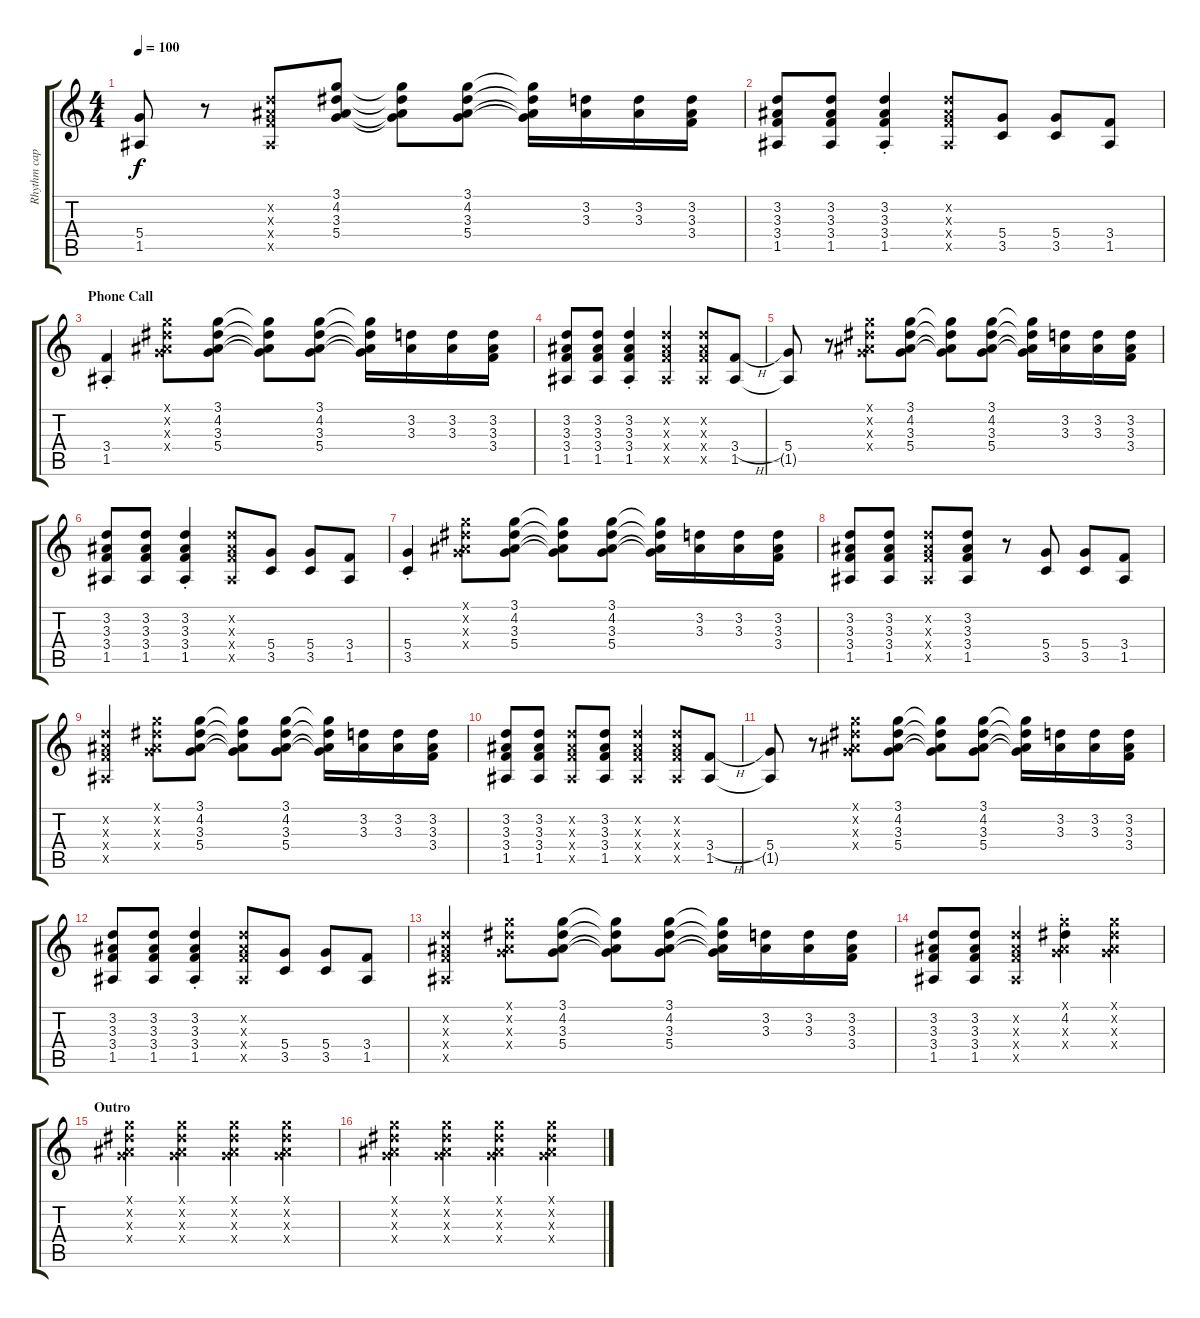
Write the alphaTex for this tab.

\track ("Rhythm capo 1 (Jagger)" "Rhythm cap") {instrument distortionguitar}
\staff {score tabs}
\tuning (E4 B3 G3 D3 A2 E2) {hide}
\ts (4 4)
\tempo 100
\clef g2
\ks c
(5.4 1.5{t}).8{dy f} r.8 (3.2{x} 3.3{x} 3.4{x} 1.5{x}).8 (3.1 4.2 3.3 5.4).8 (3.1{t} 4.2{t} 3.3{t} 5.4{t}).8 (3.1 4.2 3.3 5.4).8 (3.1{t} 4.2{t} 3.3{t} 5.4{t}).16 (3.2 3.3).16 (3.2 3.3).16 (3.2 3.3 3.4).16 |
(3.2 3.3 3.4 1.5).8 (3.2 3.3 3.4 1.5).8 (3.2{st} 3.3{st} 3.4{st} 1.5{st}).4 (3.2{x} 3.3{x} 3.4{x} 1.5{x}).8 (5.4 3.5).8 (5.4 3.5).8 (3.4 1.5).8 |
\section ("" "Phone Call")
(3.4{st} 1.5{st}).4 (3.1{x} 4.2{x} 3.3{x} 5.4{x}).8 (3.1 4.2 3.3 5.4).8 (3.1{t} 4.2{t} 3.3{t} 5.4{t}).8 (3.1 4.2 3.3 5.4).8 (3.1{t} 4.2{t} 3.3{t} 5.4{t}).16 (3.2 3.3).16 (3.2 3.3).16 (3.2 3.3 3.4).16 |
(3.2 3.3 3.4 1.5).8 (3.2 3.3 3.4 1.5).8 (3.2{st} 3.3{st} 3.4{st} 1.5{st}).4 (3.2{x} 3.3{x} 3.4{x} 1.5{x}).4 (3.2{x} 3.3{x} 3.4{x} 1.5{x}).8 (3.4{h} 1.5).8 |
(5.4 1.5{t}).8 r.8 (3.1{x} 4.2{x} 3.3{x} 5.4{x}).8 (3.1 4.2 3.3 5.4).8 (3.1{t} 4.2{t} 3.3{t} 5.4{t}).8 (3.1 4.2 3.3 5.4).8 (3.1{t} 4.2{t} 3.3{t} 5.4{t}).16 (3.2 3.3).16 (3.2 3.3).16 (3.2 3.3 3.4).16 |
(3.2 3.3 3.4 1.5).8 (3.2 3.3 3.4 1.5).8 (3.2{st} 3.3{st} 3.4{st} 1.5{st}).4 (3.2{x} 3.3{x} 3.4{x} 1.5{x}).8 (5.4 3.5).8 (5.4 3.5).8 (3.4 1.5).8 |
(5.4{st} 3.5{st}).4 (3.1{x} 4.2{x} 3.3{x} 5.4{x}).8 (3.1 4.2 3.3 5.4).8 (3.1{t} 4.2{t} 3.3{t} 5.4{t}).8 (3.1 4.2 3.3 5.4).8 (3.1{t} 4.2{t} 3.3{t} 5.4{t}).16 (3.2 3.3).16 (3.2 3.3).16 (3.2 3.3 3.4).16 |
(3.2 3.3 3.4 1.5).8 (3.2 3.3 3.4 1.5).8 (3.2{x} 3.3{x} 3.4{x} 1.5{x}).8 (3.2 3.3 3.4 1.5).8 r.8 (5.4 3.5).8 (5.4 3.5).8 (3.4 1.5).8 |
(3.2{x} 3.3{x} 3.4{x} 1.5{x}).4 (3.1{x} 4.2{x} 3.3{x} 5.4{x}).8 (3.1 4.2 3.3 5.4).8 (3.1{t} 4.2{t} 3.3{t} 5.4{t}).8 (3.1 4.2 3.3 5.4).8 (3.1{t} 4.2{t} 3.3{t} 5.4{t}).16 (3.2 3.3).16 (3.2 3.3).16 (3.2 3.3 3.4).16 |
(3.2 3.3 3.4 1.5).8 (3.2 3.3 3.4 1.5).8 (3.2{x} 3.3{x} 3.4{x} 1.5{x}).8 (3.2 3.3 3.4 1.5).8 (3.2{x} 3.3{x} 3.4{x} 1.5{x}).4 (3.2{x} 3.3{x} 3.4{x} 1.5{x}).8 (3.4{h} 1.5).8 |
(5.4 1.5{t}).8 r.8 (3.1{x} 4.2{x} 3.3{x} 5.4{x}).8 (3.1 4.2 3.3 5.4).8 (3.1{t} 4.2{t} 3.3{t} 5.4{t}).8 (3.1 4.2 3.3 5.4).8 (3.1{t} 4.2{t} 3.3{t} 5.4{t}).16 (3.2 3.3).16 (3.2 3.3).16 (3.2 3.3 3.4).16 |
(3.2 3.3 3.4 1.5).8 (3.2 3.3 3.4 1.5).8 (3.2{st} 3.3{st} 3.4{st} 1.5{st}).4 (3.2{x} 3.3{x} 3.4{x} 1.5{x}).8 (5.4 3.5).8 (5.4 3.5).8 (3.4 1.5).8 |
(3.2{x} 3.3{x} 3.4{x} 1.5{x}).4 (3.1{x} 4.2{x} 3.3{x} 5.4{x}).8 (3.1 4.2 3.3 5.4).8 (3.1{t} 4.2{t} 3.3{t} 5.4{t}).8 (3.1 4.2 3.3 5.4).8 (3.1{t} 4.2{t} 3.3{t} 5.4{t}).16 (3.2 3.3).16 (3.2 3.3).16 (3.2 3.3 3.4).16 |
(3.2 3.3 3.4 1.5).8 (3.2 3.3 3.4 1.5).8 (3.2{x} 3.3{x} 3.4{x} 1.5{x}).4 (3.1{x} 4.2{st} 3.3{x} 5.4{x}).4 (3.1{x} 4.2{x} 3.3{x} 5.4{x}).4 |
\section ("" "Outro")
(3.1{x} 4.2{x} 3.3{x} 5.4{x}).4 (3.1{x} 4.2{x} 3.3{x} 5.4{x}).4 (3.1{x} 4.2{x} 3.3{x} 5.4{x}).4 (3.1{x} 4.2{x} 3.3{x} 5.4{x}).4 |
(3.1{x} 4.2{x} 3.3{x} 5.4{x}).4 (3.1{x} 4.2{x} 3.3{x} 5.4{x}).4 (3.1{x} 4.2{x} 3.3{x} 5.4{x}).4 (3.1{x} 4.2{x} 3.3{x} 5.4{x}).4
